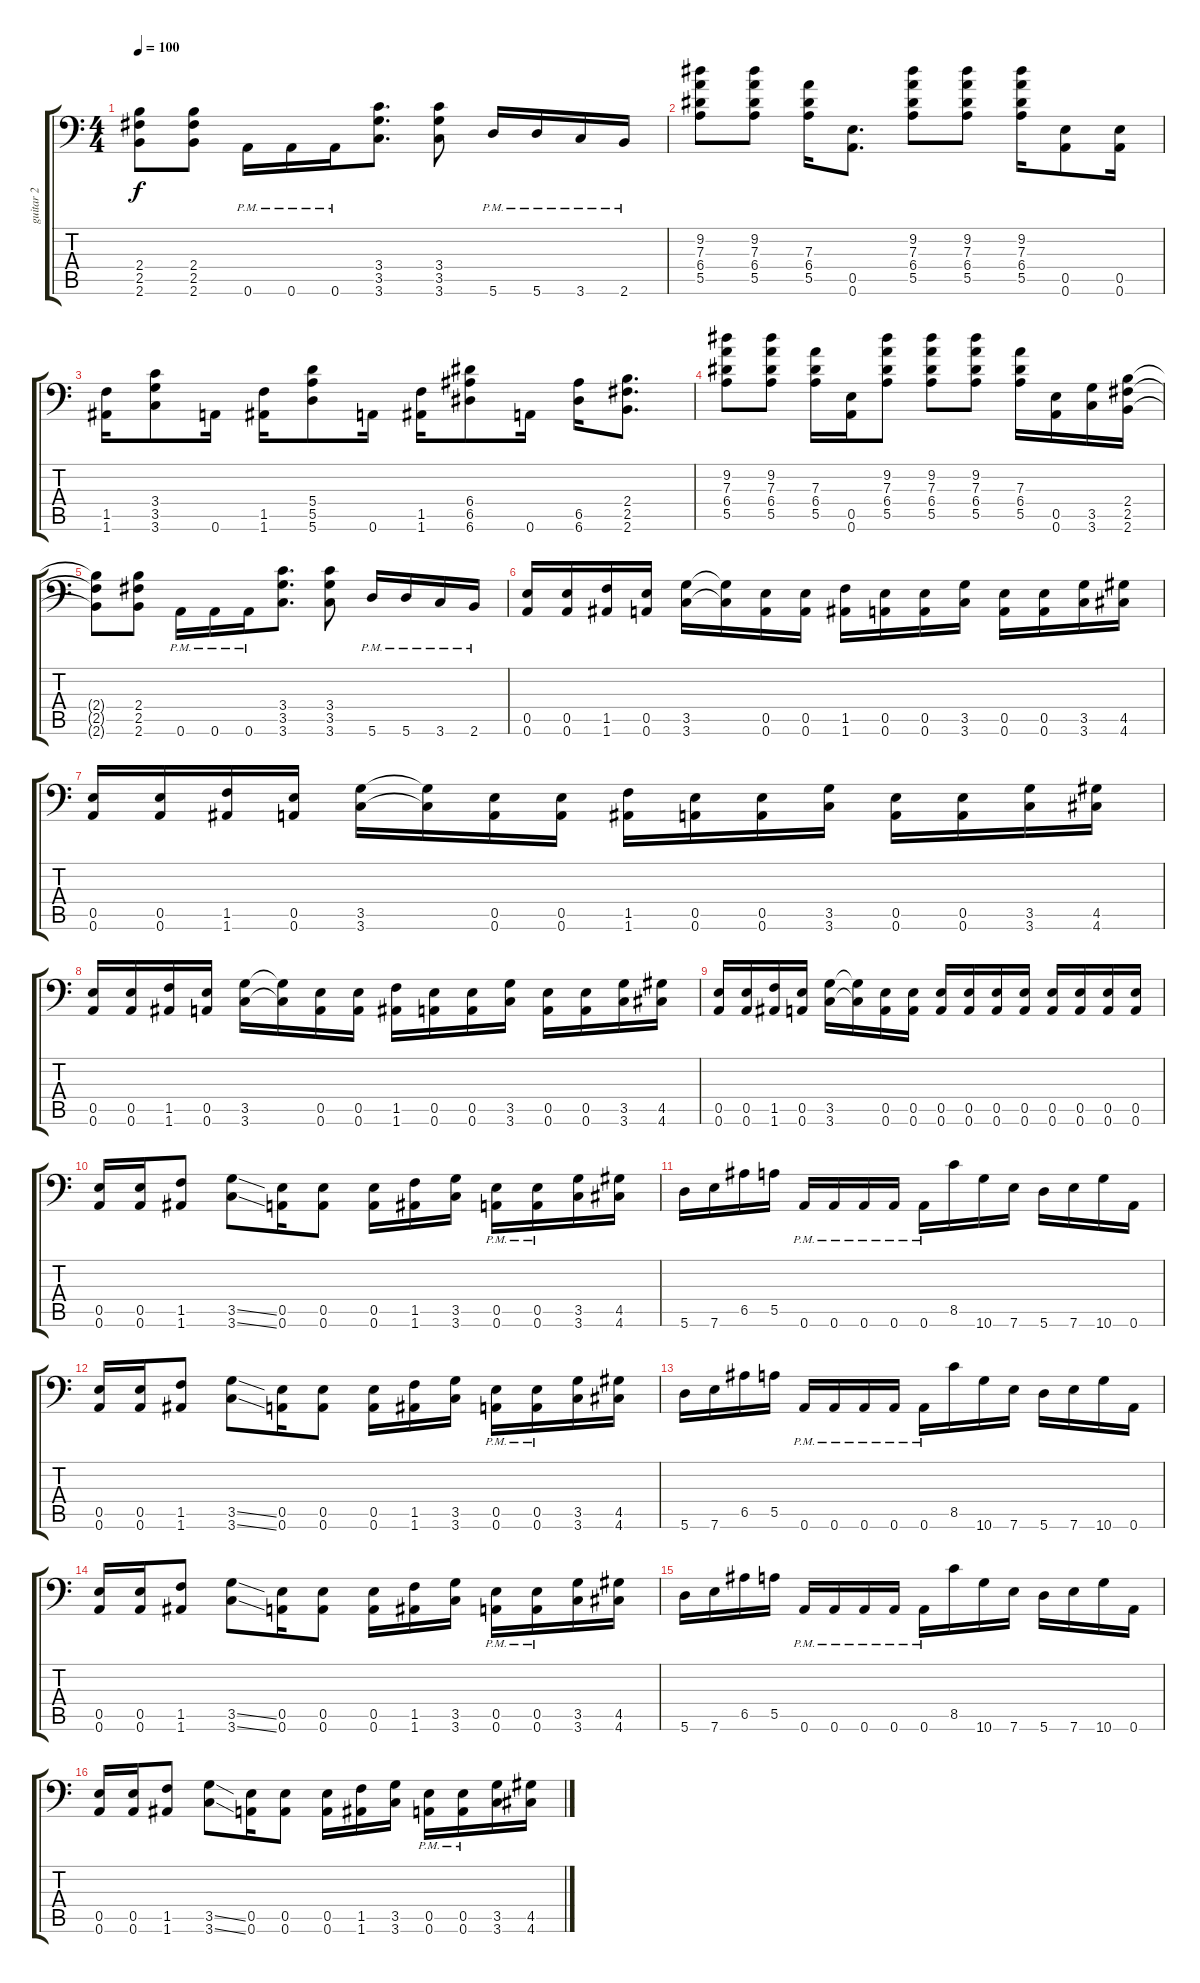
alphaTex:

\track ("guitar 2" "guitar 2") {instrument distortionguitar}
\staff {score tabs}
\tuning (B3 Gb3 D3 A2 E2 A1) {hide}
\ts (4 4)
\tempo 100
\clef f4
\ks c
(2.4{t} 2.5{t} 2.6{t}).8{dy f} (2.4 2.5 2.6).8 0.6{pm}.16 0.6{pm}.16 0.6{pm}.16 (3.4 3.5 3.6).8{d} (3.4 3.5 3.6).8 5.6{pm}.16 5.6{pm}.16 3.6{pm}.16 2.6{pm}.16 |
(9.2 7.3 6.4 5.5).8 (9.2 7.3 6.4 5.5).8 (7.3 6.4 5.5).16 (0.5 0.6).8{d} (9.2 7.3 6.4 5.5).8 (9.2 7.3 6.4 5.5).8 (9.2 7.3 6.4 5.5).16 (0.5 0.6).8 (0.5 0.6).16 |
(1.5 1.6).16 (3.4 3.5 3.6).8 0.6.16 (1.5 1.6).16 (5.4 5.5 5.6).8 0.6.16 (1.5 1.6).16 (6.4 6.5 6.6).8 0.6.16 (6.5 6.6).16 (2.4 2.5 2.6).8{d} |
(9.2 7.3 6.4 5.5).8 (9.2 7.3 6.4 5.5).8 (7.3 6.4 5.5).16 (0.5 0.6).16 (9.2 7.3 6.4 5.5).8 (9.2 7.3 6.4 5.5).8 (9.2 7.3 6.4 5.5).8 (7.3 6.4 5.5).16 (0.5 0.6).16 (3.5 3.6).16 (2.4 2.5 2.6).16 |
(2.4{t} 2.5{t} 2.6{t}).8 (2.4 2.5 2.6).8 0.6{pm}.16 0.6{pm}.16 0.6{pm}.16 (3.4 3.5 3.6).8{d} (3.4 3.5 3.6).8 5.6{pm}.16 5.6{pm}.16 3.6{pm}.16 2.6{pm}.16 |
(0.5 0.6).16 (0.5 0.6).16 (1.5 1.6).16 (0.5 0.6).16 (3.5 3.6).16 (3.5{t} 3.6{t}).16 (0.5 0.6).16 (0.5 0.6).16 (1.5 1.6).16 (0.5 0.6).16 (0.5 0.6).16 (3.5 3.6).16 (0.5 0.6).16 (0.5 0.6).16 (3.5 3.6).16 (4.5 4.6).16 |
(0.5 0.6).16 (0.5 0.6).16 (1.5 1.6).16 (0.5 0.6).16 (3.5 3.6).16 (3.5{t} 3.6{t}).16 (0.5 0.6).16 (0.5 0.6).16 (1.5 1.6).16 (0.5 0.6).16 (0.5 0.6).16 (3.5 3.6).16 (0.5 0.6).16 (0.5 0.6).16 (3.5 3.6).16 (4.5 4.6).16 |
(0.5 0.6).16 (0.5 0.6).16 (1.5 1.6).16 (0.5 0.6).16 (3.5 3.6).16 (3.5{t} 3.6{t}).16 (0.5 0.6).16 (0.5 0.6).16 (1.5 1.6).16 (0.5 0.6).16 (0.5 0.6).16 (3.5 3.6).16 (0.5 0.6).16 (0.5 0.6).16 (3.5 3.6).16 (4.5 4.6).16 |
(0.5 0.6).16 (0.5 0.6).16 (1.5 1.6).16 (0.5 0.6).16 (3.5 3.6).16 (3.5{t} 3.6{t}).16 (0.5 0.6).16 (0.5 0.6).16 (0.5 0.6).16 (0.5 0.6).16 (0.5 0.6).16 (0.5 0.6).16 (0.5 0.6).16 (0.5 0.6).16 (0.5 0.6).16 (0.5 0.6).16 |
(0.5 0.6).16 (0.5 0.6).16 (1.5 1.6).8 (3.5{ss} 3.6{ss}).8 (0.5 0.6).16 (0.5 0.6).8 (0.5 0.6).16 (1.5 1.6).16 (3.5 3.6).16 (0.5{pm} 0.6{pm}).16 (0.5{pm} 0.6{pm}).16 (3.5 3.6).16 (4.5 4.6).16 |
5.6.16 7.6.16 6.5.16 5.5.16 0.6{pm}.16 0.6{pm}.16 0.6{pm}.16 0.6{pm}.16 0.6{pm}.16 8.5.16 10.6.16 7.6.16 5.6.16 7.6.16 10.6.16 0.6.16 |
(0.5 0.6).16 (0.5 0.6).16 (1.5 1.6).8 (3.5{ss} 3.6{ss}).8 (0.5 0.6).16 (0.5 0.6).8 (0.5 0.6).16 (1.5 1.6).16 (3.5 3.6).16 (0.5{pm} 0.6{pm}).16 (0.5{pm} 0.6{pm}).16 (3.5 3.6).16 (4.5 4.6).16 |
5.6.16 7.6.16 6.5.16 5.5.16 0.6{pm}.16 0.6{pm}.16 0.6{pm}.16 0.6{pm}.16 0.6{pm}.16 8.5.16 10.6.16 7.6.16 5.6.16 7.6.16 10.6.16 0.6.16 |
(0.5 0.6).16 (0.5 0.6).16 (1.5 1.6).8 (3.5{ss} 3.6{ss}).8 (0.5 0.6).16 (0.5 0.6).8 (0.5 0.6).16 (1.5 1.6).16 (3.5 3.6).16 (0.5{pm} 0.6{pm}).16 (0.5{pm} 0.6{pm}).16 (3.5 3.6).16 (4.5 4.6).16 |
5.6.16 7.6.16 6.5.16 5.5.16 0.6{pm}.16 0.6{pm}.16 0.6{pm}.16 0.6{pm}.16 0.6{pm}.16 8.5.16 10.6.16 7.6.16 5.6.16 7.6.16 10.6.16 0.6.16 |
(0.5 0.6).16 (0.5 0.6).16 (1.5 1.6).8 (3.5{ss} 3.6{ss}).8 (0.5 0.6).16 (0.5 0.6).8 (0.5 0.6).16 (1.5 1.6).16 (3.5 3.6).16 (0.5{pm} 0.6{pm}).16 (0.5{pm} 0.6{pm}).16 (3.5 3.6).16 (4.5 4.6).16
